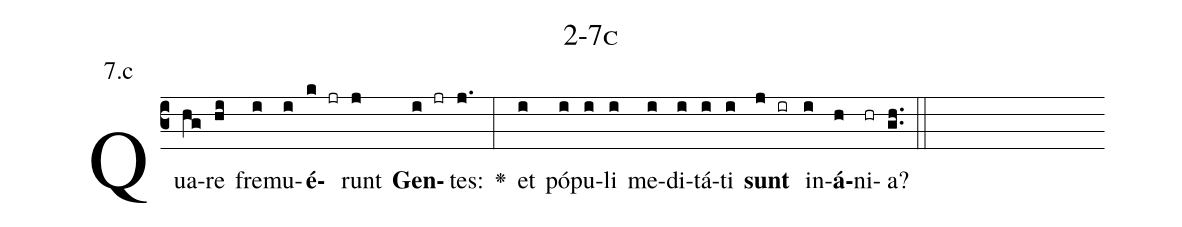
name: 2-7c;
annotation: 7.c;
%%
(c3)Qua(hg)re(hi) fre(i)mu(i)<b>é</b>(k jr)runt(j) <b>Gen</b>(i jr)tes:(j.) <v>\greheightstar</v>(:) et(i) pó(i)pu(i)li(i) me(i)di(i)tá(i)ti(i) <b>sunt</b>(j ir) in(i)<b>á</b>(h)ni(hr)a?(gh..) (::)


%E(i) u(i) o(j) u(i) a(h) e.(gh..) (::)
